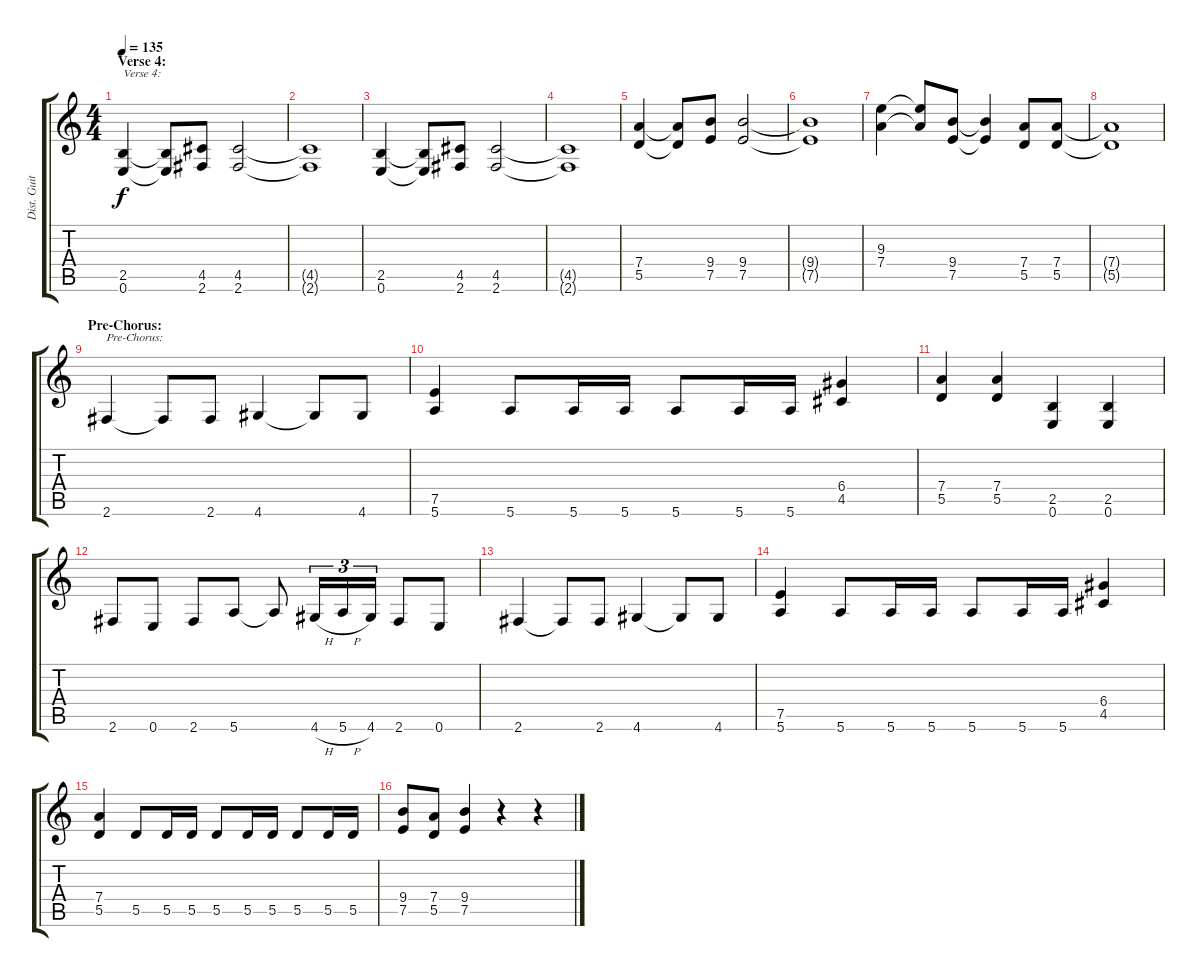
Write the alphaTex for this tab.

\track ("Dist. Guitar 2" "Dist. Guit") {instrument distortionguitar}
\staff {score tabs}
\tuning (E4 B3 G3 D3 A2 E2) {hide}
\ts (4 4)
\section ("" "Verse 4:")
\tempo 135
\clef g2
\ks c
(2.5 0.6).4{txt "Verse 4:" dy f} (2.5{t} 0.6{t}).8 (4.5 2.6).8 (4.5 2.6).2 |
(4.5{t} 2.6{t}).1 |
(2.5 0.6).4 (2.5{t} 0.6{t}).8 (4.5 2.6).8 (4.5 2.6).2 |
(4.5{t} 2.6{t}).1 |
(7.4 5.5).4 (7.4{t} 5.5{t}).8 (9.4 7.5).8 (9.4 7.5).2 |
(9.4{t} 7.5{t}).1 |
(9.3 7.4).4 (9.3{t} 7.4{t}).8 (9.4 7.5).8 (9.4{t} 7.5{t}).4 (7.4 5.5).8 (7.4 5.5).8 |
(7.4{t} 5.5{t}).1 |
\section ("" "Pre-Chorus:")
2.6.4{txt "Pre-Chorus:"} 2.6{t}.8 2.6.8 4.6.4 4.6{t}.8 4.6.8 |
(7.5 5.6).4 5.6.8 5.6.16 5.6.16 5.6.8 5.6.16 5.6.16 (6.4 4.5).4 |
(7.4 5.5).4 (7.4 5.5).4 (2.5 0.6).4 (2.5 0.6).4 |
2.6.8 0.6.8 2.6.8 5.6.8 5.6{t}.8 4.6{h}.16{tu (3 2)} 5.6{h}.16{tu (3 2)} 4.6.16{tu (3 2)} 2.6.8 0.6.8 |
2.6.4 2.6{t}.8 2.6.8 4.6.4 4.6{t}.8 4.6.8 |
(7.5 5.6).4 5.6.8 5.6.16 5.6.16 5.6.8 5.6.16 5.6.16 (6.4 4.5).4 |
(7.4 5.5).4 5.5.8 5.5.16 5.5.16 5.5.8 5.5.16 5.5.16 5.5.8 5.5.16 5.5.16 |
(9.4 7.5).8 (7.4 5.5).8 (9.4 7.5).4 r.4 r.4
